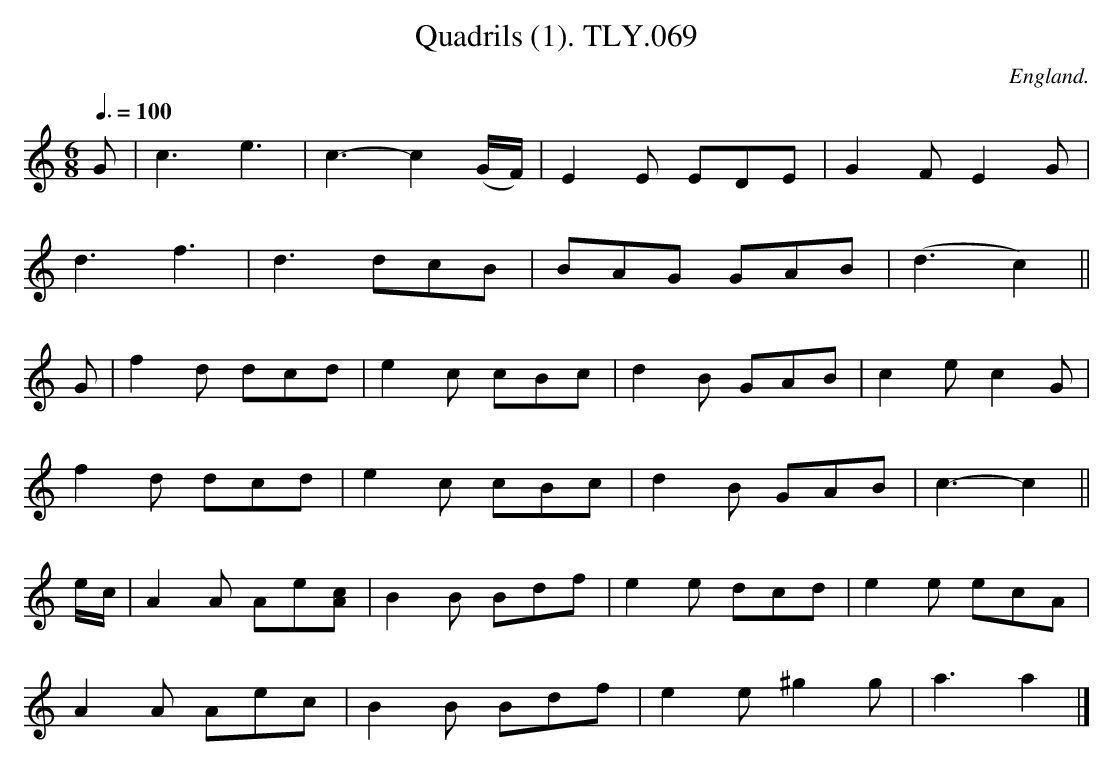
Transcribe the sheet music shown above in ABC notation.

X:1
T:Quadrils (1). TLY.069
L:1/8
M:6/8
O:England.
Q:3/8=100
K:C
G|c3 e3| c3-c2 (G/F/)|E2 E EDE| G2F E2G|!
d3 f3| d3 dcB| BAG GAB| (d3c2)||!
G| f2 d dcd| e2c cBc| d2 B GAB| c2 e c2 G|!
f2 d dcd| e2c cBc| d2B GAB| c3-c2||!
e/2c/2| A2 A Ae[cA] |B2B Bdf| e2e dcd| e2e ecA|!
A2A Aec| B2B Bdf| e2 e ^g2g| a3a2|]
